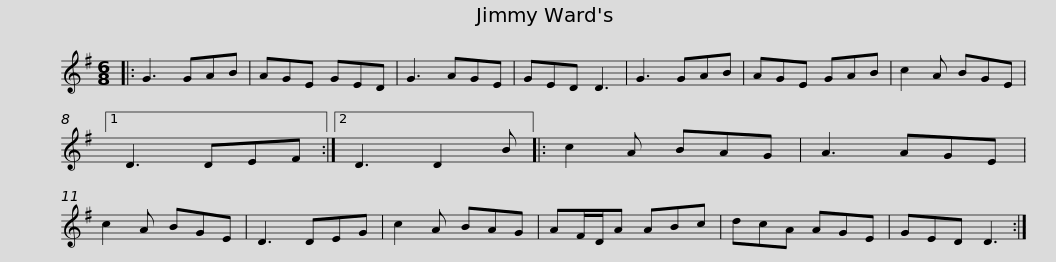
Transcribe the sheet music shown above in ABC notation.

X:1
L:1/8
M:6/8
I:linebreak $
K:G
V:1 treble
V:1
|: G3 GAB | AGE GED | G3 AGE | GED D3 | G3 GAB | %5
 AGE GAB | c2 A BGE |1 D3 DEF :|2$ D3 D2 B |: c2 A BAG | %10
 A3 AGE | c2 A BGE | D3 DEG | c2 A BAG | AF/D/A ABc | %15
 dcA AGE |$ GED D3 :| %17
